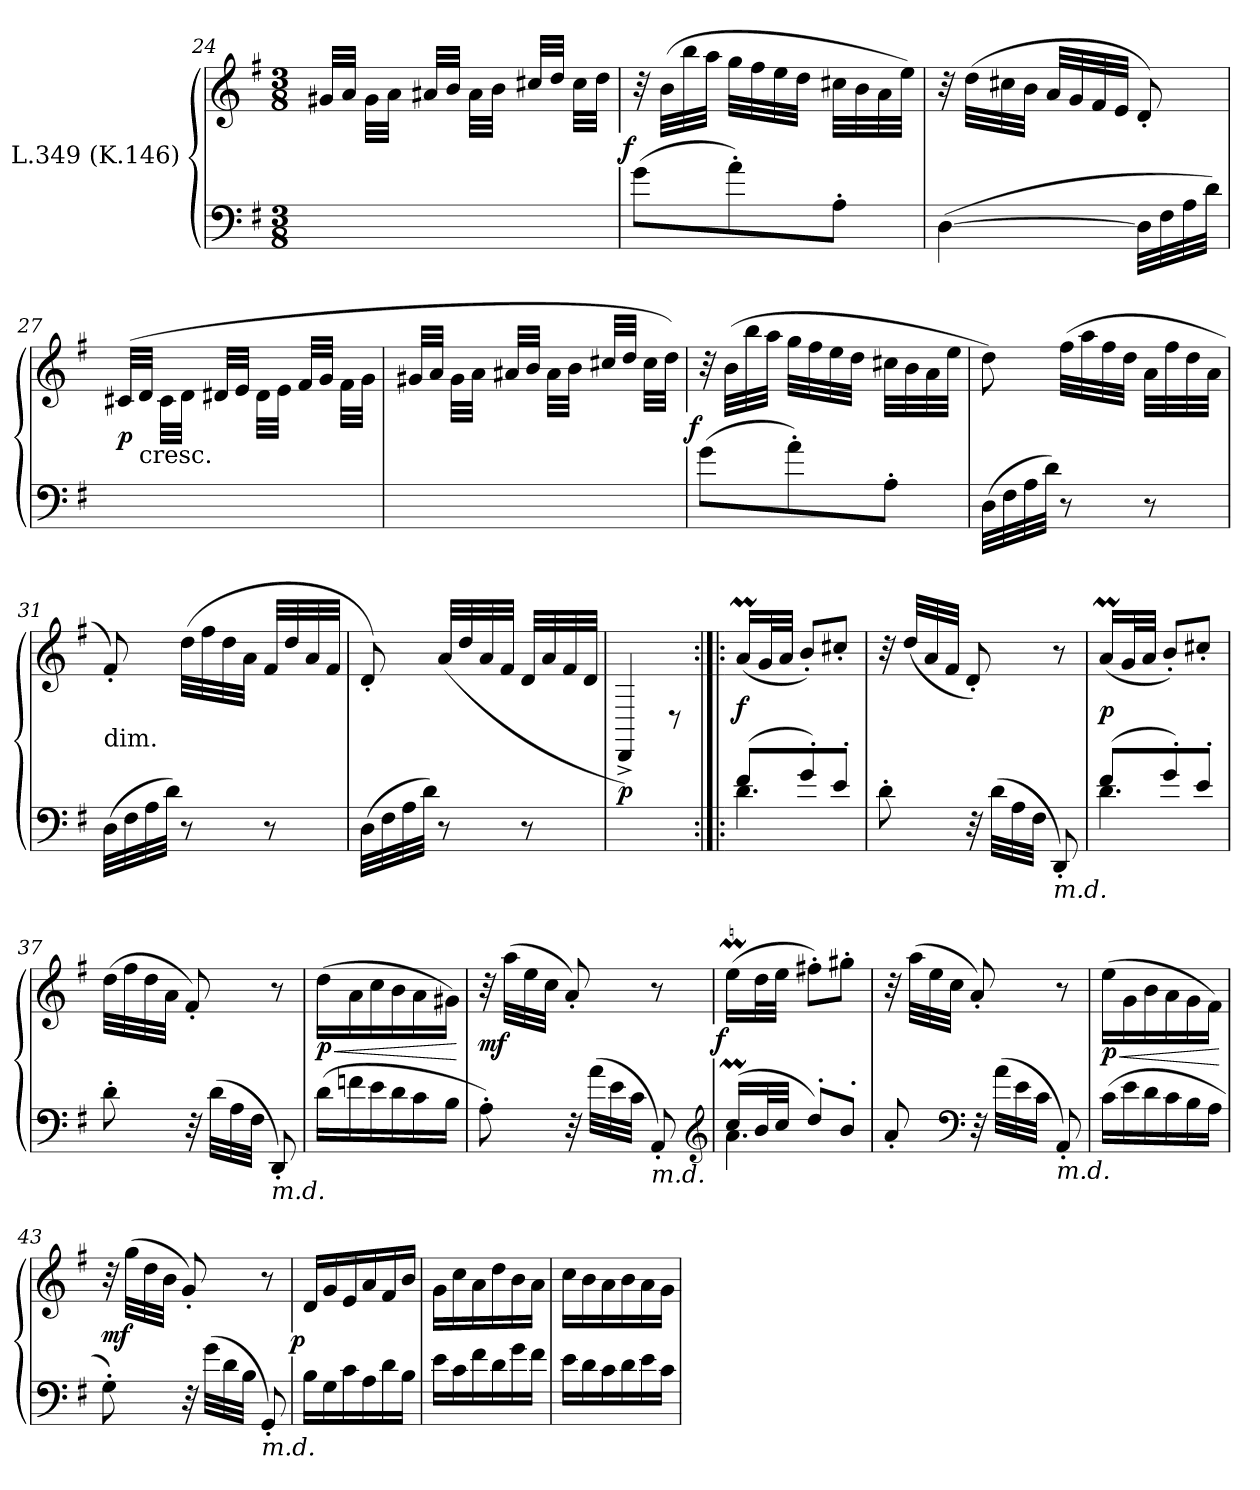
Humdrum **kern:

**kern	**kern	**dynam
*part1	*part1	*part1
*staff2	*staff1	*staff1/2
*I"L.349 (K.146)	*	*
!!LO:LB:g=z
*clefF4	*clefG2	*
*k[f#]	*k[f#]	*
*G:	*G:	*
*M3/8	*M3/8	*
=24	=24	=24
4.ryy	32g#XLLL	.
.	32aJJJ	.
.	32g#\LLL	.
.	32a\JJJ	.
.	32a#XLLL	.
.	32bJJJ	.
.	32a#\LLL	.
.	32b\JJJ	.
.	32cc#X/LLL	.
.	32dd/JJJ	.
.	32cc#LLL	.
.	32ddJJJ	.
=25	=25	=25
!	!	!LO:DY:rj
(8gL	32r	f
.	(32bLLL	.
.	32bb	.
.	32aaJJJ	.
8a')	32ggLLL	.
.	32ff#	.
.	32ee	.
.	32ddJJJ	.
8A'J	32cc#XLLL	.
.	32b	.
.	32a	.
.	32eeJJJ)	.
=26	=26	=26
([4D	32r	.
.	(32ddLLL	.
.	32cc#X	.
.	32bJJJ	.
.	32aLLL	.
.	32g	.
.	32f#	.
.	32eJJJ	.
32DLLL]	8d')	.
32F#	.	.
32A	.	.
32dJJJ)	.	.
!!LO:LB:g=z
=27	=27	=27
4.ryy	(32c#XLLL	p
!	!LO:TX:c:t=cresc.	!
.	32dJJJ	.
.	32c#\LLL	.
.	32d\JJJ	.
.	32d#XLLL	.
.	32eJJJ	.
.	32d#\LLL	.
.	32e\JJJ	.
.	32f#LLL	.
.	32gJJJ	.
.	32f#\LLL	.
.	32g\JJJ	.
=28	=28	=28
4.ryy	32g#XLLL	.
.	32aJJJ	.
.	32g#\LLL	.
.	32a\JJJ	.
.	32a#XLLL	.
.	32bJJJ	.
.	32a#\LLL	.
.	32b\JJJ	.
.	32cc#X/LLL	.
.	32dd/JJJ	.
.	32cc#LLL	.
.	32ddJJJ)	.
!!LO:LB:g=z
=29	=29	=29
!	!	!LO:DY:rj
(8gL	32r	f
.	(32bLLL	.
.	32bb	.
.	32aaJJJ	.
8a')	32ggLLL	.
.	32ff#	.
.	32ee	.
.	32ddJJJ	.
8A'J	32cc#XLLL	.
.	32b	.
.	32a	.
.	32eeJJJ	.
=30	=30	=30
(32DLLL	8dd)	.
32F#	.	.
32A	.	.
32dJJJ)	.	.
8r	(32ff#LLL	.
.	32aa	.
.	32ff#	.
.	32ddJJJ	.
8r	32aLLL	.
.	32ff#	.
.	32dd	.
.	32aJJJ	.
!!LO:LB:g=z
=31	=31	=31
!	!LO:TX:c:t=dim.	!
(32DLLL	8f#')	.
32F#	.	.
32A	.	.
32dJJJ)	.	.
8r	(32ddLLL	.
.	32ff#	.
.	32dd	.
.	32aJJJ	.
8r	32f#LLL	.
.	32dd	.
.	32a	.
.	32f#JJJ	.
=32	=32	=32
(32DLLL	8d')	.
32F#	.	.
32A	.	.
32dJJJ)	.	.
8r	(32aLLL	.
.	32dd	.
.	32a	.
.	32f#JJJ	.
8r	32dLLL	.
.	32a	.
.	32f#	.
.	32dJJJ	.
=33	=33	=33
4.ryy	4DD^</)	p
.	8rD	.
!!LO:LB:g=z
=34:|!|:	=34:|!|:	=34:|!|:
*^	*	*
(8f#L	4.d	(16aMLL	f
.	.	32gL	.
.	.	32aJJJ	.
8g')	.	8b'/L)	.
8e'J	.	8cc#X'/J	.
*v	*v	*	*
=35	=35	=35
8d'	32r	.
.	(32ddLLL	.
.	32a	.
.	32f#JJJ	.
32r	8d')	.
(32dLLL	.	.
32A	.	.
32F#JJJ	.	.
!LO:TX:b:i:t=m.d.	!	!
8DD')	8r	.
=36	=36	=36
*^	*	*
(8f#L	4.d	(16aMLL	p
.	.	32gL	.
.	.	32aJJJ	.
8g')	.	8b'/L)	.
8e'J	.	8cc#X'/J	.
*v	*v	*	*
!!LO:LB:g=z
=37	=37	=37
8d'	(32ddLLL	.
.	32ff#	.
.	32dd	.
.	32aJJJ	.
32r	8f#')	.
(32dLLL	.	.
32A	.	.
32F#JJJ	.	.
!LO:TX:b:i:t=m.d.	!	!
8DD')	8r	.
=38	=38	=38
(16dLL	(16ddLL	< p
16fn	16a	.
16e	16cc	.
16d	16b	.
16c	16a	.
16BJJ	16g#XJJ)	.
.	.	[
=39	=39	=39
8A')	32r	mf
.	(32aaLLL	.
.	32ee	.
.	32ccJJJ	.
32r	8a')	.
(32aLLL	.	.
32e	.	.
32cJJJ	.	.
!LO:TX:b:i:t=m.d.	!	!
8AA')	8r	.
*clefG2	*	*
!!LO:LB:g=z
=40	=40	=40
*^	*	*
!	!	!	!LO:DY:rj
(16ccMLL	4.a	(16eemLL	f
32bL	.	32ddL	.
32ccJJJ	.	32eeJJJ	.
8dd'L)	.	8ff#X'L)	.
8b'J	.	8gg#X'J	.
*v	*v	*	*
=41	=41	=41
8a'	32r	.
.	(32aaLLL	.
.	32ee	.
.	32ccJJJ	.
*clefF4	*	*
32r	8a')	.
(32aLLL	.	.
32e	.	.
32cJJJ	.	.
!LO:TX:b:i:t=m.d.	!	!
8AA')	8r	.
=42	=42	=42
(16cLL	(16ee\LL	< p
16e	16g\	.
16d	16b\	.
16c	16a\	.
16B	16g\	.
16AJJ	16f#\JJ)	.
.	.	[
!!LO:LB:g=z
=43	=43	=43
8G')	32r	mf
.	(32ggLLL	.
.	32dd	.
.	32bJJJ	.
32r	8g')	.
(32gLLL	.	.
32d	.	.
32BJJJ	.	.
!LO:TX:b:i:t=m.d.	!	!
8GG')	8r	.
=44	=44	=44
!	!	!LO:DY:rj
16BLL	16dLL	p
16G	16g	.
16c	16e	.
16A	16a	.
16d	16f#	.
16BJJ	16bJJ	.
=45	=45	=45
16eLL	16g\LL	.
16c	16cc\	.
16f#	16a\	.
16d	16dd\	.
16g	16b\	.
16f#JJ	16a\JJ	.
!!LO:LB:g=z
=46	=46	=46
16eLL	16cc\LL	.
16d	16b\	.
16c	16a\	.
16d	16b\	.
16e	16a\	.
16cJJ	16g\JJ	.
=	=	=
*-	*-	*-
